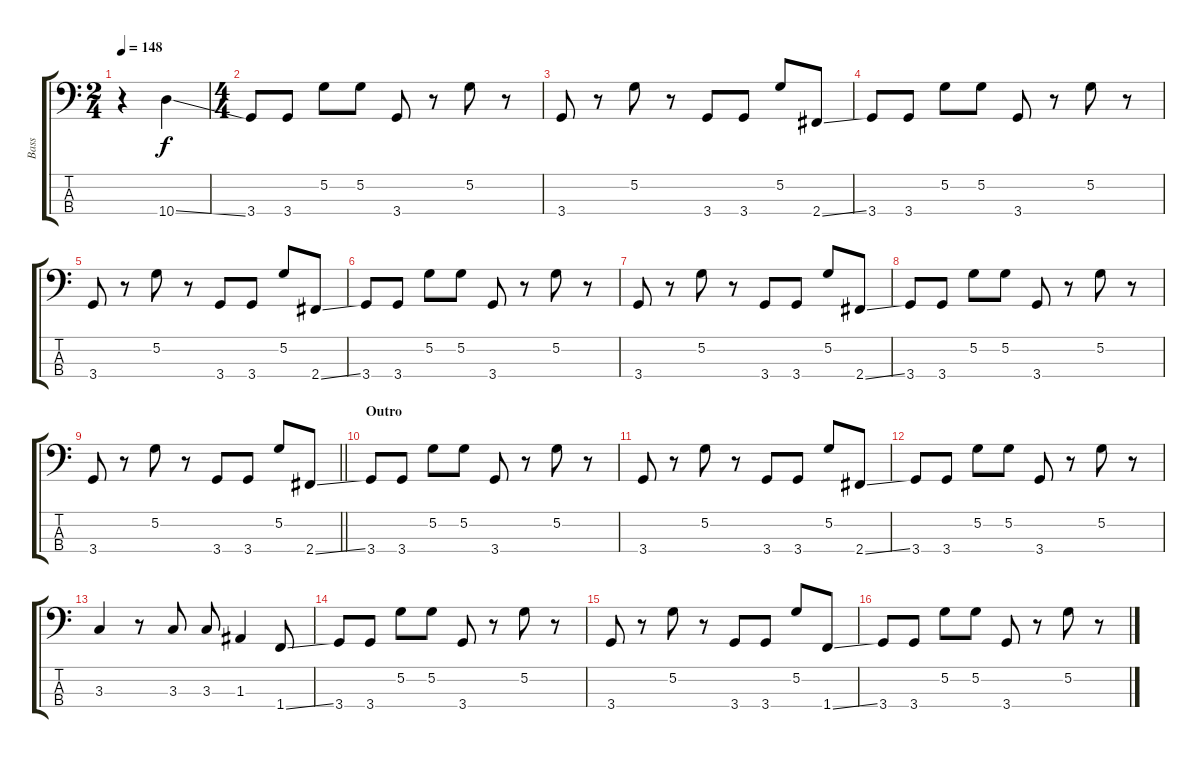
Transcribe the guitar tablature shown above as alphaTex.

\track ("Bass" "Bass") {instrument electricbassfinger}
\staff {score tabs}
\tuning (G2 D2 A1 E1) {hide}
\ts (2 4)
\tempo 148
\clef f4
\ks c
r.4{dy f} 10.4{ss}.4 |
\ts (4 4)
3.4.8 3.4.8 5.2.8 5.2.8 3.4.8 r.8 5.2.8 r.8 |
3.4.8 r.8 5.2.8 r.8 3.4.8 3.4.8 5.2.8 2.4{ss}.8 |
3.4.8 3.4.8 5.2.8 5.2.8 3.4.8 r.8 5.2.8 r.8 |
3.4.8 r.8 5.2.8 r.8 3.4.8 3.4.8 5.2.8 2.4{ss}.8 |
3.4.8 3.4.8 5.2.8 5.2.8 3.4.8 r.8 5.2.8 r.8 |
3.4.8 r.8 5.2.8 r.8 3.4.8 3.4.8 5.2.8 2.4{ss}.8 |
3.4.8 3.4.8 5.2.8 5.2.8 3.4.8 r.8 5.2.8 r.8 |
\barLineRight lightlight
3.4.8 r.8 5.2.8 r.8 3.4.8 3.4.8 5.2.8 2.4{ss}.8 |
\section ("" "Outro")
3.4.8 3.4.8 5.2.8 5.2.8 3.4.8 r.8 5.2.8 r.8 |
3.4.8 r.8 5.2.8 r.8 3.4.8 3.4.8 5.2.8 2.4{ss}.8 |
3.4.8 3.4.8 5.2.8 5.2.8 3.4.8 r.8 5.2.8 r.8 |
3.3.4 r.8 3.3.8 3.3.8 1.3.4 1.4{ss}.8 |
3.4.8 3.4.8 5.2.8 5.2.8 3.4.8 r.8 5.2.8 r.8 |
3.4.8 r.8 5.2.8 r.8 3.4.8 3.4.8 5.2.8 1.4{ss}.8 |
3.4.8 3.4.8 5.2.8 5.2.8 3.4.8 r.8 5.2.8 r.8
